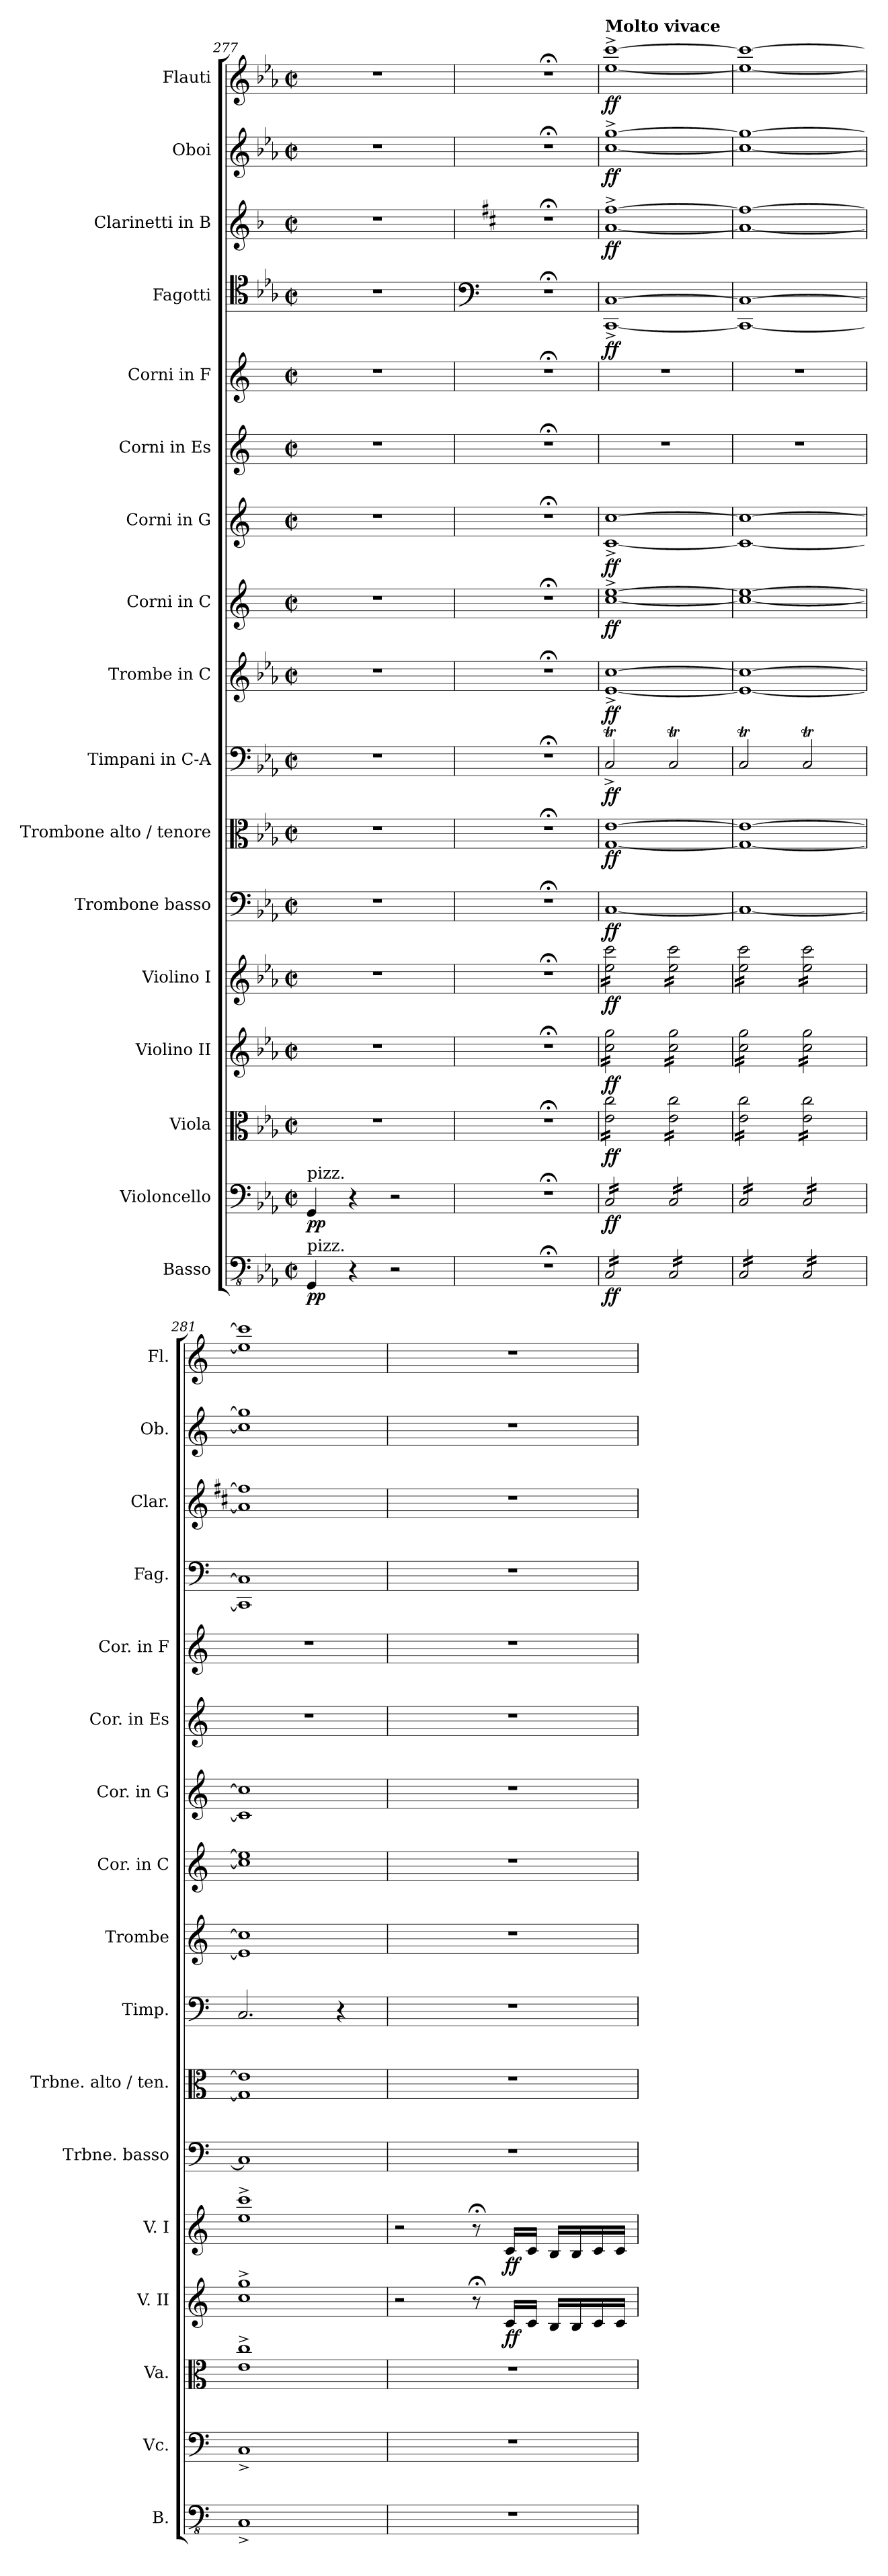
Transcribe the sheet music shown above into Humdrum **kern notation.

**kern	**dynam	**kern	**dynam	**kern	**dynam	**kern	**dynam	**kern	**dynam	**kern	**dynam	**kern	**dynam	**kern	**dynam	**kern	**dynam	**kern	**dynam	**kern	**dynam	**kern	**kern	**kern	**dynam	**kern	**dynam	**kern	**dynam	**kern	**dynam
*part17	*part17	*part16	*part16	*part15	*part15	*part14	*part14	*part13	*part13	*part12	*part12	*part11	*part11	*part10	*part10	*part9	*part9	*part8	*part8	*part7	*part7	*part6	*part5	*part4	*part4	*part3	*part3	*part2	*part2	*part1	*part1
*staff17	*staff17	*staff16	*staff16	*staff15	*staff15	*staff14	*staff14	*staff13	*staff13	*staff12	*staff12	*staff11	*staff11	*staff10	*staff10	*staff9	*staff9	*staff8	*staff8	*staff7	*staff7	*staff6	*staff5	*staff4	*staff4	*staff3	*staff3	*staff2	*staff2	*staff1	*staff1
*I"Basso	*	*I"Violoncello	*	*I"Viola	*	*I"Violino II	*	*I"Violino I	*	*I"Trombone basso	*	*I"Trombone alto / tenore	*	*I"Timpani in C-A	*	*I"Trombe in C	*	*I"Corni in C	*	*I"Corni in G	*	*I"Corni in Es	*I"Corni in F	*I"Fagotti	*	*I"Clarinetti in B	*	*I"Oboi	*	*I"Flauti	*
*I'B.	*	*I'Vc.	*	*I'Va.	*	*I'V. II	*	*I'V. I	*	*I'Trbne. basso	*	*I'Trbne. alto / ten.	*	*I'Timp.	*	*I'Trombe	*	*I'Cor. in C	*	*I'Cor. in G	*	*I'Cor. in Es	*I'Cor. in F	*I'Fag.	*	*I'Clar.	*	*I'Ob.	*	*I'Fl.	*
*clefFv4	*	*clefF4	*	*clefC3	*	*clefG2	*	*clefG2	*	*clefF4	*	*clefC3	*	*clefF4	*	*clefG2	*	*clefG2	*	*clefG2	*	*clefG2	*clefG2	*clefC4	*	*clefG2	*	*clefG2	*	*clefG2	*
*	*	*	*	*	*	*	*	*	*	*	*	*	*	*	*	*	*	*ITrd7c12	*	*ITrd3c5	*	*ITrd5c9	*ITrd4c7	*	*	*ITrd1c2	*	*	*	*	*
*k[b-e-a-]	*	*k[b-e-a-]	*	*k[b-e-a-]	*	*k[b-e-a-]	*	*k[b-e-a-]	*	*k[b-e-a-]	*	*k[b-e-a-]	*	*k[b-e-a-]	*	*k[b-e-a-]	*	*k[]	*	*k[f#]	*	*k[b-e-a-]	*k[b-]	*k[b-e-a-]	*	*k[b-e-a-]	*	*k[b-e-a-]	*	*k[b-e-a-]	*
*M2/2	*	*M2/2	*	*M2/2	*	*M2/2	*	*M2/2	*	*M2/2	*	*M2/2	*	*M2/2	*	*M2/2	*	*M2/2	*	*M2/2	*	*M2/2	*M2/2	*M2/2	*	*M2/2	*	*M2/2	*	*M2/2	*
*met(c|)	*	*met(c|)	*	*met(c|)	*	*met(c|)	*	*met(c|)	*	*met(c|)	*	*met(c|)	*	*met(c|)	*	*met(c|)	*	*met(c|)	*	*met(c|)	*	*met(c|)	*met(c|)	*met(c|)	*	*met(c|)	*	*met(c|)	*	*met(c|)	*
=277	=277	=277	=277	=277	=277	=277	=277	=277	=277	=277	=277	=277	=277	=277	=277	=277	=277	=277	=277	=277	=277	=277	=277	=277	=277	=277	=277	=277	=277	=277	=277
!	!	!LO:TX:a:t=pizz.	!	!	!	!	!	!	!	!	!	!	!	!	!	!	!	!	!	!	!	!	!	!	!	!	!	!	!	!	!
!LO:TX:a:t=pizz.	!	!	!	!	!	!	!	!	!	!	!	!	!	!	!	!	!	!	!	!	!	!	!	!	!	!	!	!	!	!	!
!	!LO:DY:b	!	!LO:DY:b	!	!	!	!	!	!	!	!	!	!	!	!	!	!	!	!	!	!	!	!	!	!	!	!	!	!	!	!
4GGG/	pp	4GG/	pp	1r	.	1r	.	1r	.	1r	.	1r	.	1r	.	1r	.	1r	.	1r	.	1r	1r	1r	.	1r	.	1r	.	1r	.
4r	.	4r	.	.	.	.	.	.	.	.	.	.	.	.	.	.	.	.	.	.	.	.	.	.	.	.	.	.	.	.	.
2r	.	2r	.	.	.	.	.	.	.	.	.	.	.	.	.	.	.	.	.	.	.	.	.	.	.	.	.	.	.	.	.
=278	=278	=278	=278	=278	=278	=278	=278	=278	=278	=278	=278	=278	=278	=278	=278	=278	=278	=278	=278	=278	=278	=278	=278	=278	=278	=278	=278	=278	=278	=278	=278
*	*	*	*	*	*	*	*	*	*	*	*	*	*	*	*	*	*	*	*	*	*	*	*	*clefF4	*	*	*	*	*	*	*
*k[]	*	*k[]	*	*k[]	*	*k[]	*	*k[]	*	*k[]	*	*k[]	*	*k[]	*	*k[]	*	*k[]	*	*k[f#]	*	*k[b-e-a-]	*k[b-]	*k[]	*	*k[]	*	*k[]	*	*k[]	*
1r;<	.	1r;<	.	1r;<	.	1r;<	.	1r;<	.	1r;<	.	1r;<	.	1r;<	.	1r;<	.	1r;<	.	1r;<	.	1r;<	1r;<	1r;<	.	1r;<	.	1r;<	.	1r;<	.
=279	=279	=279	=279	=279	=279	=279	=279	=279	=279	=279	=279	=279	=279	=279	=279	=279	=279	=279	=279	=279	=279	=279	=279	=279	=279	=279	=279	=279	=279	=279	=279
!	!	!	!	!	!	!	!	!	!	!	!	!	!	!	!	!	!	!	!	!	!	!	!	!	!	!	!	!	!	!LO:TX:a:B:t=Molto vivace	!
!	!	!LO:TX:a:t=arco	!	!	!	!	!	!	!	!	!	!	!	!	!	!	!	!	!	!	!	!	!	!	!	!	!	!	!	!	!
!LO:TX:a:t=arco	!	!	!	!	!	!	!	!	!	!	!	!	!	!	!	!	!	!	!	!	!	!	!	!	!	!	!	!	!	!	!
!	!LO:DY:b	!	!LO:DY:b	!	!LO:DY:b	!	!LO:DY:b	!	!LO:DY:b	!	!LO:DY:b	!	!LO:DY:b	!	!LO:DY:b	!	!LO:DY:b	!	!LO:DY:b	!	!LO:DY:b	!	!	!	!LO:DY:b	!	!LO:DY:b	!	!LO:DY:b	!	!LO:DY:b
*tremolo	*	*	*	*	*	*	*	*	*	*	*	*	*	*	*	*	*	*	*	*	*	*	*	*	*	*	*	*	*	*	*
*	*	*tremolo	*	*	*	*	*	*	*	*	*	*	*	*	*	*	*	*	*	*	*	*	*	*	*	*	*	*	*	*	*
*	*	*	*	*tremolo	*	*	*	*	*	*	*	*	*	*	*	*	*	*	*	*	*	*	*	*	*	*	*	*	*	*	*
*	*	*	*	*	*	*tremolo	*	*	*	*	*	*	*	*	*	*	*	*	*	*	*	*	*	*	*	*	*	*	*	*	*
*	*	*	*	*	*	*	*	*tremolo	*	*	*	*	*	*	*	*	*	*	*	*	*	*	*	*	*	*	*	*	*	*	*
16CC/LL	ff	16C/LL	ff	16e\ 16cc\LL	ff	16cc\ 16gg\LL	ff	16ee\ 16ccc\LL	ff	[1C	ff	[1G [1e	ff	2CT^/	ff	[1e^ [1cc^	ff	[1c^ [1e^	ff	[1G^ [1g^	ff	1r	1r	[1CC^ [1C^	ff	[1g^ [1ee^	ff	[1cc^ [1gg^	ff	[1ee^ [1ccc^	ff
16CC/	.	16C/	.	16e\ 16cc\	.	16cc\ 16gg\	.	16ee\ 16ccc\	.	.	.	.	.	.	.	.	.	.	.	.	.	.	.	.	.	.	.	.	.	.	.
16CC/	.	16C/	.	16e\ 16cc\	.	16cc\ 16gg\	.	16ee\ 16ccc\	.	.	.	.	.	.	.	.	.	.	.	.	.	.	.	.	.	.	.	.	.	.	.
16CC/	.	16C/	.	16e\ 16cc\	.	16cc\ 16gg\	.	16ee\ 16ccc\	.	.	.	.	.	.	.	.	.	.	.	.	.	.	.	.	.	.	.	.	.	.	.
16CC/	.	16C/	.	16e\ 16cc\	.	16cc\ 16gg\	.	16ee\ 16ccc\	.	.	.	.	.	.	.	.	.	.	.	.	.	.	.	.	.	.	.	.	.	.	.
16CC/	.	16C/	.	16e\ 16cc\	.	16cc\ 16gg\	.	16ee\ 16ccc\	.	.	.	.	.	.	.	.	.	.	.	.	.	.	.	.	.	.	.	.	.	.	.
16CC/	.	16C/	.	16e\ 16cc\	.	16cc\ 16gg\	.	16ee\ 16ccc\	.	.	.	.	.	.	.	.	.	.	.	.	.	.	.	.	.	.	.	.	.	.	.
16CC/JJ	.	16C/JJ	.	16e\ 16cc\JJ	.	16cc\ 16gg\JJ	.	16ee\ 16ccc\JJ	.	.	.	.	.	.	.	.	.	.	.	.	.	.	.	.	.	.	.	.	.	.	.
16CC/LL	.	16C/LL	.	16e\ 16cc\LL	.	16cc\ 16gg\LL	.	16ee\ 16ccc\LL	.	.	.	.	.	2CT/	.	.	.	.	.	.	.	.	.	.	.	.	.	.	.	.	.
16CC/	.	16C/	.	16e\ 16cc\	.	16cc\ 16gg\	.	16ee\ 16ccc\	.	.	.	.	.	.	.	.	.	.	.	.	.	.	.	.	.	.	.	.	.	.	.
16CC/	.	16C/	.	16e\ 16cc\	.	16cc\ 16gg\	.	16ee\ 16ccc\	.	.	.	.	.	.	.	.	.	.	.	.	.	.	.	.	.	.	.	.	.	.	.
16CC/	.	16C/	.	16e\ 16cc\	.	16cc\ 16gg\	.	16ee\ 16ccc\	.	.	.	.	.	.	.	.	.	.	.	.	.	.	.	.	.	.	.	.	.	.	.
16CC/	.	16C/	.	16e\ 16cc\	.	16cc\ 16gg\	.	16ee\ 16ccc\	.	.	.	.	.	.	.	.	.	.	.	.	.	.	.	.	.	.	.	.	.	.	.
16CC/	.	16C/	.	16e\ 16cc\	.	16cc\ 16gg\	.	16ee\ 16ccc\	.	.	.	.	.	.	.	.	.	.	.	.	.	.	.	.	.	.	.	.	.	.	.
16CC/	.	16C/	.	16e\ 16cc\	.	16cc\ 16gg\	.	16ee\ 16ccc\	.	.	.	.	.	.	.	.	.	.	.	.	.	.	.	.	.	.	.	.	.	.	.
16CC/JJ	.	16C/JJ	.	16e\ 16cc\JJ	.	16cc\ 16gg\JJ	.	16ee\ 16ccc\JJ	.	.	.	.	.	.	.	.	.	.	.	.	.	.	.	.	.	.	.	.	.	.	.
=280	=280	=280	=280	=280	=280	=280	=280	=280	=280	=280	=280	=280	=280	=280	=280	=280	=280	=280	=280	=280	=280	=280	=280	=280	=280	=280	=280	=280	=280	=280	=280
16CC/LL	.	16C/LL	.	16e\ 16cc\LL	.	16cc\ 16gg\LL	.	16ee\ 16ccc\LL	.	1C_	.	1G_ 1e_	.	2CT/	.	1e_ 1cc_	.	1c_ 1e_	.	1G_ 1g_	.	1r	1r	1CC_ 1C_	.	1g_ 1ee_	.	1cc_ 1gg_	.	1ee_ 1ccc_	.
16CC/	.	16C/	.	16e\ 16cc\	.	16cc\ 16gg\	.	16ee\ 16ccc\	.	.	.	.	.	.	.	.	.	.	.	.	.	.	.	.	.	.	.	.	.	.	.
16CC/	.	16C/	.	16e\ 16cc\	.	16cc\ 16gg\	.	16ee\ 16ccc\	.	.	.	.	.	.	.	.	.	.	.	.	.	.	.	.	.	.	.	.	.	.	.
16CC/	.	16C/	.	16e\ 16cc\	.	16cc\ 16gg\	.	16ee\ 16ccc\	.	.	.	.	.	.	.	.	.	.	.	.	.	.	.	.	.	.	.	.	.	.	.
16CC/	.	16C/	.	16e\ 16cc\	.	16cc\ 16gg\	.	16ee\ 16ccc\	.	.	.	.	.	.	.	.	.	.	.	.	.	.	.	.	.	.	.	.	.	.	.
16CC/	.	16C/	.	16e\ 16cc\	.	16cc\ 16gg\	.	16ee\ 16ccc\	.	.	.	.	.	.	.	.	.	.	.	.	.	.	.	.	.	.	.	.	.	.	.
16CC/	.	16C/	.	16e\ 16cc\	.	16cc\ 16gg\	.	16ee\ 16ccc\	.	.	.	.	.	.	.	.	.	.	.	.	.	.	.	.	.	.	.	.	.	.	.
16CC/JJ	.	16C/JJ	.	16e\ 16cc\JJ	.	16cc\ 16gg\JJ	.	16ee\ 16ccc\JJ	.	.	.	.	.	.	.	.	.	.	.	.	.	.	.	.	.	.	.	.	.	.	.
16CC/LL	.	16C/LL	.	16e\ 16cc\LL	.	16cc\ 16gg\LL	.	16ee\ 16ccc\LL	.	.	.	.	.	2CT/	.	.	.	.	.	.	.	.	.	.	.	.	.	.	.	.	.
16CC/	.	16C/	.	16e\ 16cc\	.	16cc\ 16gg\	.	16ee\ 16ccc\	.	.	.	.	.	.	.	.	.	.	.	.	.	.	.	.	.	.	.	.	.	.	.
16CC/	.	16C/	.	16e\ 16cc\	.	16cc\ 16gg\	.	16ee\ 16ccc\	.	.	.	.	.	.	.	.	.	.	.	.	.	.	.	.	.	.	.	.	.	.	.
16CC/	.	16C/	.	16e\ 16cc\	.	16cc\ 16gg\	.	16ee\ 16ccc\	.	.	.	.	.	.	.	.	.	.	.	.	.	.	.	.	.	.	.	.	.	.	.
16CC/	.	16C/	.	16e\ 16cc\	.	16cc\ 16gg\	.	16ee\ 16ccc\	.	.	.	.	.	.	.	.	.	.	.	.	.	.	.	.	.	.	.	.	.	.	.
16CC/	.	16C/	.	16e\ 16cc\	.	16cc\ 16gg\	.	16ee\ 16ccc\	.	.	.	.	.	.	.	.	.	.	.	.	.	.	.	.	.	.	.	.	.	.	.
16CC/	.	16C/	.	16e\ 16cc\	.	16cc\ 16gg\	.	16ee\ 16ccc\	.	.	.	.	.	.	.	.	.	.	.	.	.	.	.	.	.	.	.	.	.	.	.
16CC/JJ	.	16C/JJ	.	16e\ 16cc\JJ	.	16cc\ 16gg\JJ	.	16ee\ 16ccc\JJ	.	.	.	.	.	.	.	.	.	.	.	.	.	.	.	.	.	.	.	.	.	.	.
*	*	*	*	*	*	*	*	*Xtremolo	*	*	*	*	*	*	*	*	*	*	*	*	*	*	*	*	*	*	*	*	*	*	*
*	*	*	*	*	*	*Xtremolo	*	*	*	*	*	*	*	*	*	*	*	*	*	*	*	*	*	*	*	*	*	*	*	*	*
*	*	*	*	*Xtremolo	*	*	*	*	*	*	*	*	*	*	*	*	*	*	*	*	*	*	*	*	*	*	*	*	*	*	*
*	*	*Xtremolo	*	*	*	*	*	*	*	*	*	*	*	*	*	*	*	*	*	*	*	*	*	*	*	*	*	*	*	*	*
*Xtremolo	*	*	*	*	*	*	*	*	*	*	*	*	*	*	*	*	*	*	*	*	*	*	*	*	*	*	*	*	*	*	*
=281	=281	=281	=281	=281	=281	=281	=281	=281	=281	=281	=281	=281	=281	=281	=281	=281	=281	=281	=281	=281	=281	=281	=281	=281	=281	=281	=281	=281	=281	=281	=281
1CC^	.	1C^	.	1e^ 1cc^	.	1cc^ 1gg^	.	1ee^ 1ccc^	.	1C]	.	1G] 1e]	.	2.C/	.	1e] 1cc]	.	1c] 1e]	.	1G] 1g]	.	1r	1r	1CC] 1C]	.	1g] 1ee]	.	1cc] 1gg]	.	1ee] 1ccc]	.
.	.	.	.	.	.	.	.	.	.	.	.	.	.	4r	.	.	.	.	.	.	.	.	.	.	.	.	.	.	.	.	.
=282	=282	=282	=282	=282	=282	=282	=282	=282	=282	=282	=282	=282	=282	=282	=282	=282	=282	=282	=282	=282	=282	=282	=282	=282	=282	=282	=282	=282	=282	=282	=282
1r	.	1r	.	1r	.	2r	.	2r	.	1r	.	1r	.	1r	.	1r	.	1r	.	1r	.	1r	1r	1r	.	1r	.	1r	.	1r	.
.	.	.	.	.	.	8r;<	.	8r;<	.	.	.	.	.	.	.	.	.	.	.	.	.	.	.	.	.	.	.	.	.	.	.
!	!	!	!	!	!	!	!LO:DY:b	!	!LO:DY:b	!	!	!	!	!	!	!	!	!	!	!	!	!	!	!	!	!	!	!	!	!	!
.	.	.	.	.	.	16c/LL	ff	16c/LL	ff	.	.	.	.	.	.	.	.	.	.	.	.	.	.	.	.	.	.	.	.	.	.
.	.	.	.	.	.	16c/JJ	.	16c/JJ	.	.	.	.	.	.	.	.	.	.	.	.	.	.	.	.	.	.	.	.	.	.	.
.	.	.	.	.	.	16B/LL	.	16B/LL	.	.	.	.	.	.	.	.	.	.	.	.	.	.	.	.	.	.	.	.	.	.	.
.	.	.	.	.	.	16B/	.	16B/	.	.	.	.	.	.	.	.	.	.	.	.	.	.	.	.	.	.	.	.	.	.	.
.	.	.	.	.	.	16c/	.	16c/	.	.	.	.	.	.	.	.	.	.	.	.	.	.	.	.	.	.	.	.	.	.	.
.	.	.	.	.	.	16c/JJ	.	16c/JJ	.	.	.	.	.	.	.	.	.	.	.	.	.	.	.	.	.	.	.	.	.	.	.
=	=	=	=	=	=	=	=	=	=	=	=	=	=	=	=	=	=	=	=	=	=	=	=	=	=	=	=	=	=	=	=
*-	*-	*-	*-	*-	*-	*-	*-	*-	*-	*-	*-	*-	*-	*-	*-	*-	*-	*-	*-	*-	*-	*-	*-	*-	*-	*-	*-	*-	*-	*-	*-
